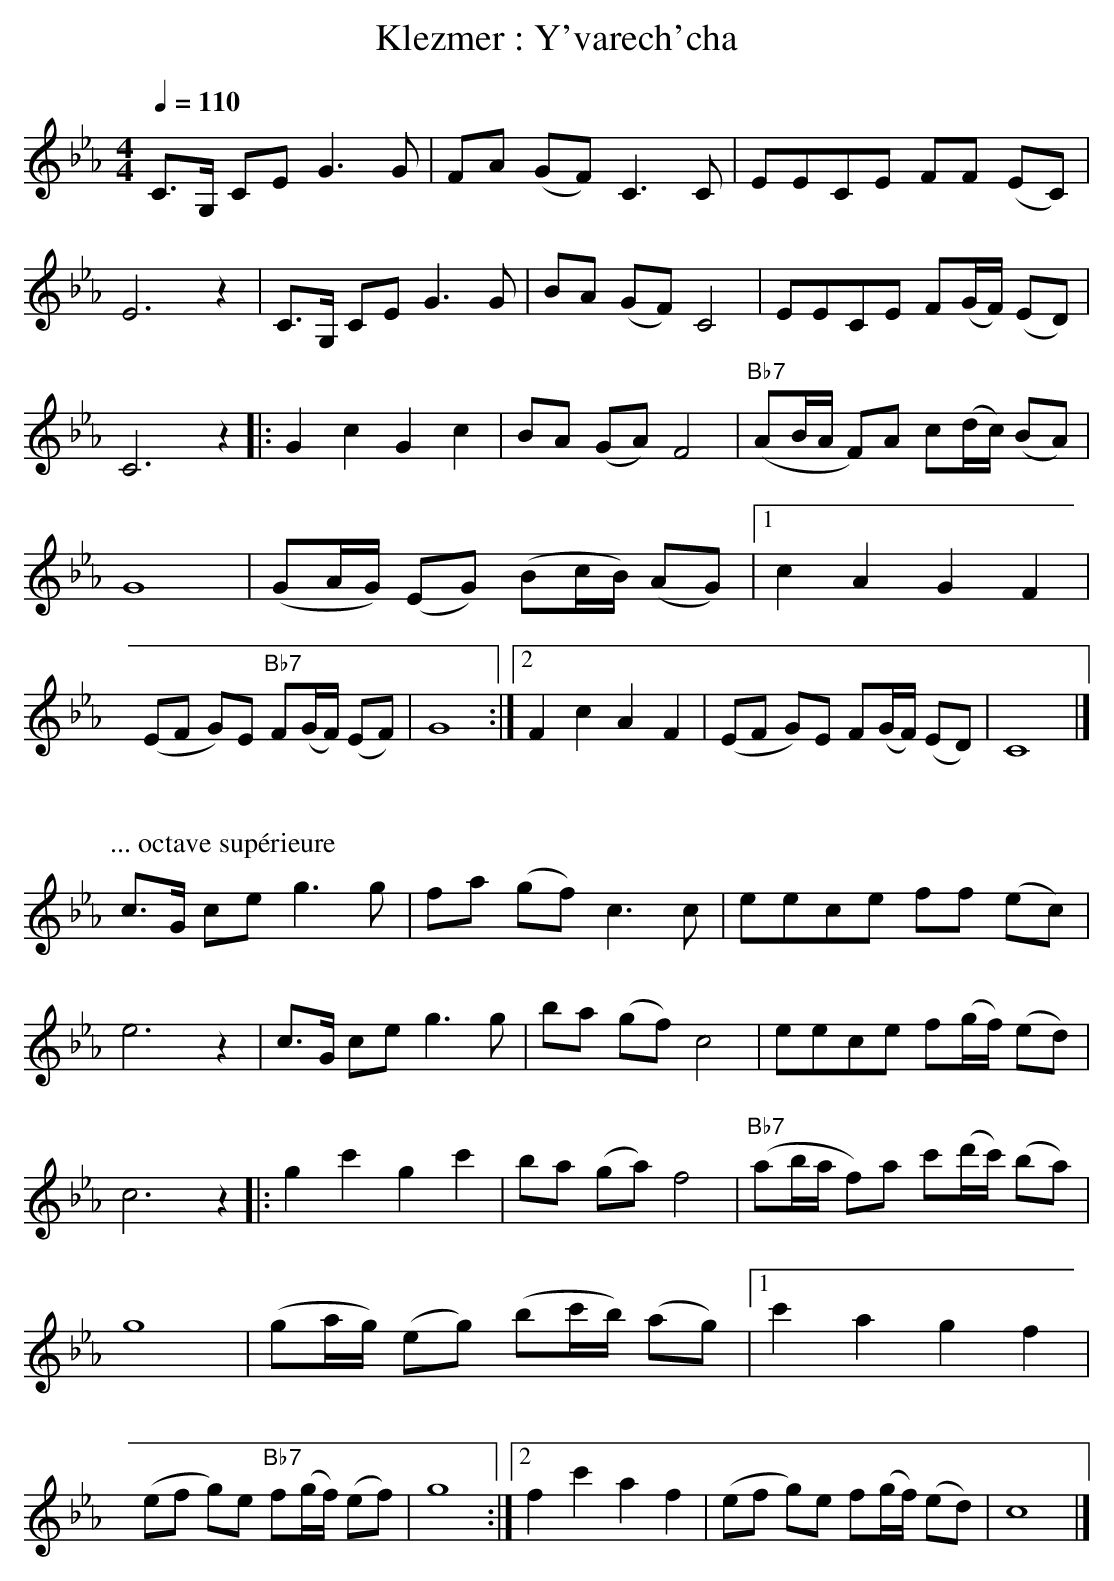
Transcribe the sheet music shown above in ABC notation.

X:1
T:Klezmer : Y'varech'cha
M:4/4
L:1/8
Q:1/4=110
K:Ebmaj
C>G, CE G3 G | FA (GF) C3 C | EECE FF (EC) |\
E6 z2 | C>G, CE G3 G | BA (GF) C4 | EECE F(G/2F/2) (ED) |\
C6 z2 |: G2 c2 G2 c2 | BA (GA) F4 |\
"Bb7"(AB/2A/2 F)A c(d/2c/2) (BA) | G8 |\
(GA/2G/2) (EG) (Bc/2B/2) (AG) |1 c2 A2 G2 F2 |\
(EF G)E "Bb7"F(G/F/) (EF) | G8 :|2  F2 c2 A2 F2 |\
(EF G)E F(G/F/) (ED) | C8 |]
%%vskip 20
P:... octave supérieure
K:Ebmaj
c>G ce g3 g | fa (gf) c3 c | eece ff (ec) |\
e6 z2 | c>G ce g3 g | ba (gf) c4 | eece f(g/2f/2) (ed) |\
c6 z2 |: g2 c'2 g2 c'2 | ba (ga) f4 |\
"Bb7"(ab/2a/2 f)a c'(d'/2c'/2) (ba) | g8 |\
(ga/2g/2) (eg) (bc'/2b/2) (ag) |1 c'2 a2 g2 f2 |\
(ef g)e "Bb7"f(g/2f/2) (ef) | g8 :|2  f2 c'2 a2 f2 |\
(ef g)e f(g/2f/2) (ed) | c8 |]
